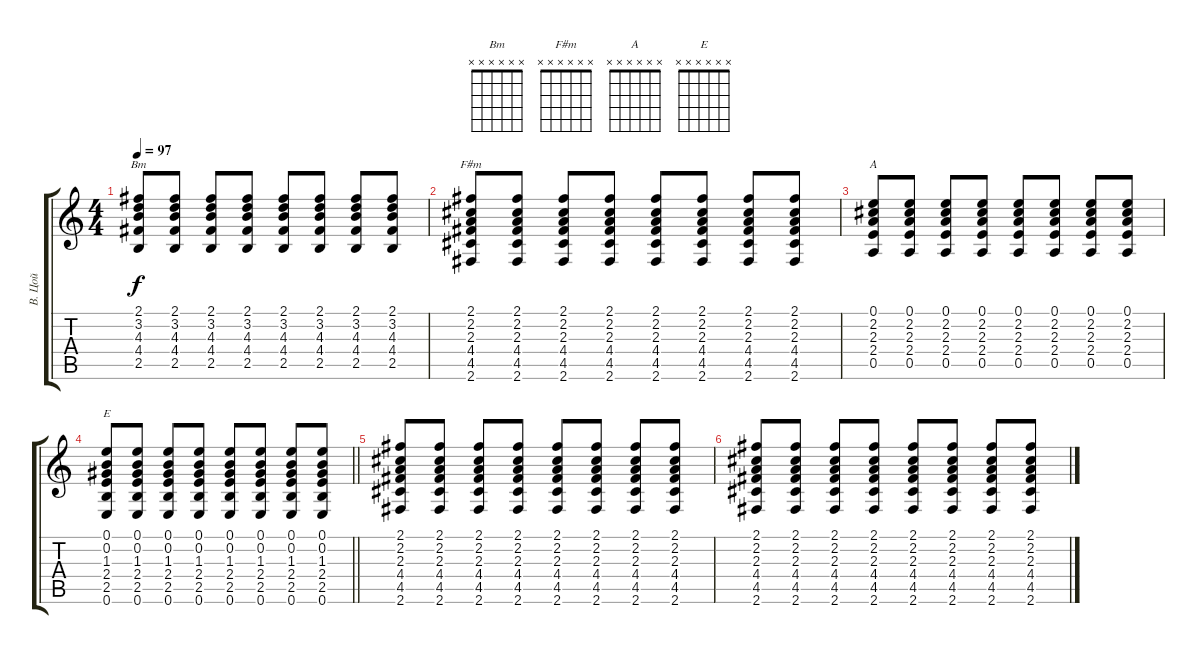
\track ("В. Цой" "В. Цой") {instrument acousticguitarsteel}
\staff {score tabs}
\tuning (E4 B3 G3 D3 A2 E2) {hide}
\chord ("Bm" x x x x x x)
\chord ("F#m" x x x x x x)
\chord ("A" x x x x x x)
\chord ("E" x x x x x x)
\ts (4 4)
\tempo 97
\clef g2
\ks c
(2.1 3.2 4.3 4.4 2.5).8{ch "Bm" dy f} (2.1 3.2 4.3 4.4 2.5).8 (2.1 3.2 4.3 4.4 2.5).8 (2.1 3.2 4.3 4.4 2.5).8 (2.1 3.2 4.3 4.4 2.5).8 (2.1 3.2 4.3 4.4 2.5).8 (2.1 3.2 4.3 4.4 2.5).8 (2.1 3.2 4.3 4.4 2.5).8 |
(2.1 2.2 2.3 4.4 4.5 2.6).8{ch "F#m"} (2.1 2.2 2.3 4.4 4.5 2.6).8 (2.1 2.2 2.3 4.4 4.5 2.6).8 (2.1 2.2 2.3 4.4 4.5 2.6).8 (2.1 2.2 2.3 4.4 4.5 2.6).8 (2.1 2.2 2.3 4.4 4.5 2.6).8 (2.1 2.2 2.3 4.4 4.5 2.6).8 (2.1 2.2 2.3 4.4 4.5 2.6).8 |
(0.1 2.2 2.3 2.4 0.5).8{ch "A" volume 0} (0.1 2.2 2.3 2.4 0.5).8 (0.1 2.2 2.3 2.4 0.5).8 (0.1 2.2 2.3 2.4 0.5).8 (0.1 2.2 2.3 2.4 0.5).8 (0.1 2.2 2.3 2.4 0.5).8 (0.1 2.2 2.3 2.4 0.5).8 (0.1 2.2 2.3 2.4 0.5).8 |
\barLineRight lightlight
(0.1 0.2 1.3 2.4 2.5 0.6).8{ch "E"} (0.1 0.2 1.3 2.4 2.5 0.6).8 (0.1 0.2 1.3 2.4 2.5 0.6).8 (0.1 0.2 1.3 2.4 2.5 0.6).8 (0.1 0.2 1.3 2.4 2.5 0.6).8 (0.1 0.2 1.3 2.4 2.5 0.6).8 (0.1 0.2 1.3 2.4 2.5 0.6).8 (0.1 0.2 1.3 2.4 2.5 0.6).8 |
(2.1 2.2 2.3 4.4 4.5 2.6).8 (2.1 2.2 2.3 4.4 4.5 2.6).8 (2.1 2.2 2.3 4.4 4.5 2.6).8 (2.1 2.2 2.3 4.4 4.5 2.6).8 (2.1 2.2 2.3 4.4 4.5 2.6).8 (2.1 2.2 2.3 4.4 4.5 2.6).8 (2.1 2.2 2.3 4.4 4.5 2.6).8 (2.1 2.2 2.3 4.4 4.5 2.6).8 |
(2.1 2.2 2.3 4.4 4.5 2.6).8 (2.1 2.2 2.3 4.4 4.5 2.6).8 (2.1 2.2 2.3 4.4 4.5 2.6).8 (2.1 2.2 2.3 4.4 4.5 2.6).8 (2.1 2.2 2.3 4.4 4.5 2.6).8 (2.1 2.2 2.3 4.4 4.5 2.6).8 (2.1 2.2 2.3 4.4 4.5 2.6).8 (2.1 2.2 2.3 4.4 4.5 2.6).8
